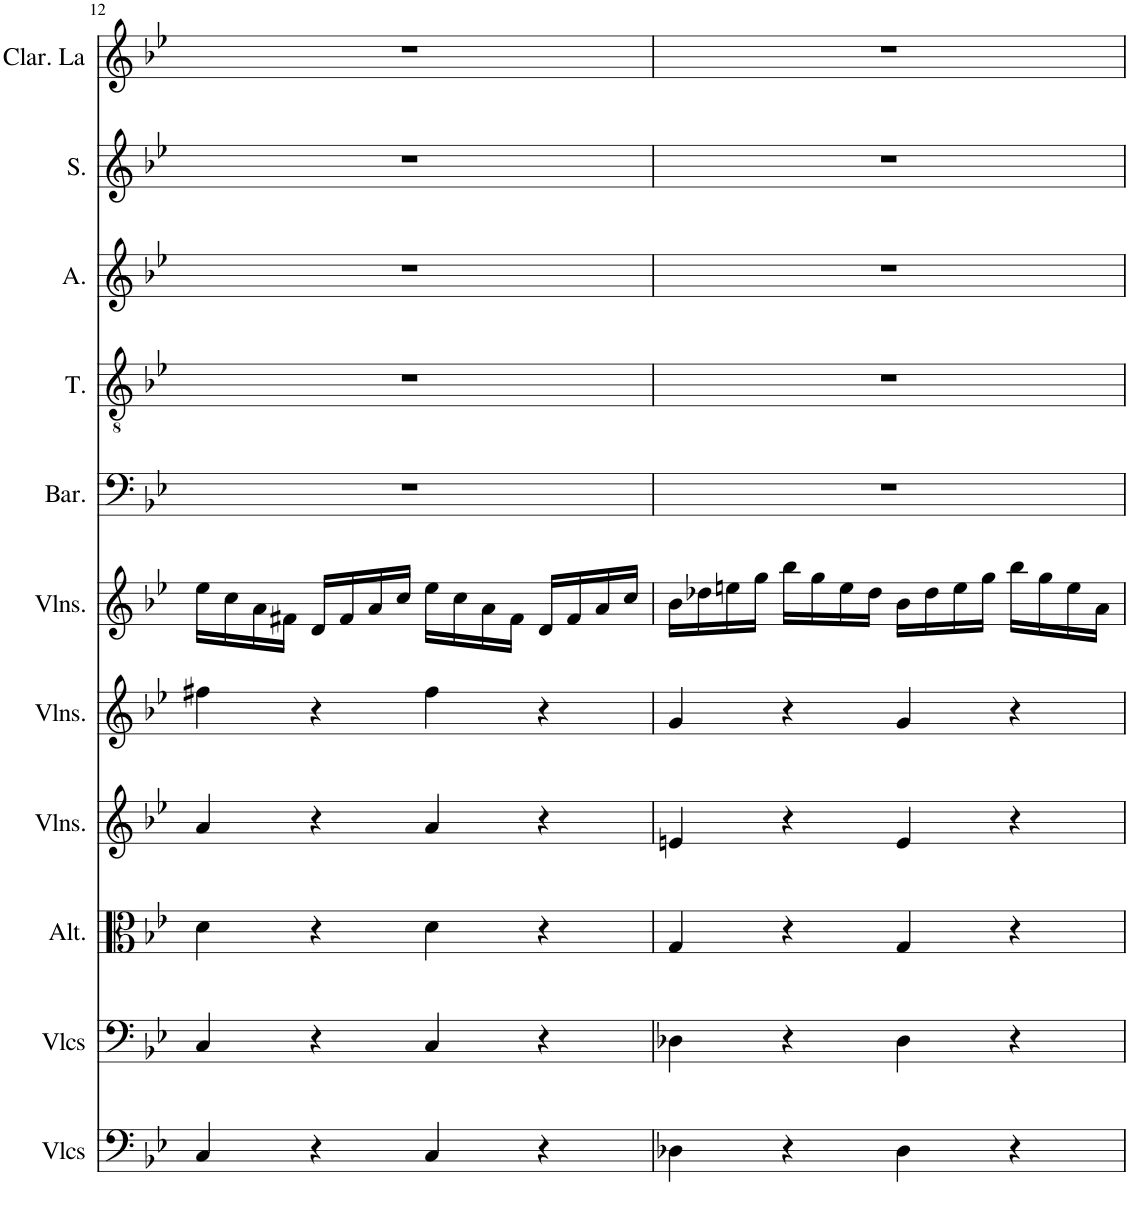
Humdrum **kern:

**kern	**kern	**kern	**kern	**kern	**kern	**kern	**kern	**kern	**kern	**kern
*part11	*part10	*part9	*part8	*part7	*part6	*part5	*part4	*part3	*part2	*part1
*staff11	*staff10	*staff9	*staff8	*staff7	*staff6	*staff5	*staff4	*staff3	*staff2	*staff1
*I"Violoncelles, Continuo	*I"Violoncelles, Violoncello	*I"Altos, Viola II	*I"Violons, Viola I	*I"Violons, Violin II	*I"Violons, Violin I	*I"Baryton, Bass	*I"Ténor, Tenor	*I"Alto, Alto	*I"Soprano, Soprano II	*I"Clarinette en La, Soprano I
*I'Vlcs	*I'Vlcs	*I'Alt.	*I'Vlns.	*I'Vlns.	*I'Vlns.	*I'Bar.	*I'T.	*I'A.	*I'S.	*I'Clar. La
!!LO:PB:g=z
*clefF4	*clefF4	*clefC3	*clefG2	*clefG2	*clefG2	*clefF4	*clefGv2	*clefG2	*clefG2	*clefG2
*	*	*	*	*	*	*	*	*	*	*Trd2c3
*k[b-e-]	*k[b-e-]	*k[b-e-]	*k[b-e-]	*k[b-e-]	*k[b-e-]	*k[b-e-]	*k[b-e-]	*k[b-e-]	*k[b-e-]	*k[b-e-]
*M4/4	*M4/4	*M4/4	*M4/4	*M4/4	*M4/4	*M4/4	*M4/4	*M4/4	*M4/4	*M4/4
=12	=12	=12	=12	=12	=12	=12	=12	=12	=12	=12
4C/	4C/	4d\	4a/	4ff#X\	16ee-\LL	1r	1r	1r	1r	1r
.	.	.	.	.	16cc\	.	.	.	.	.
.	.	.	.	.	16a\	.	.	.	.	.
.	.	.	.	.	16f#X\JJ	.	.	.	.	.
4r	4r	4r	4r	4r	16d/LL	.	.	.	.	.
.	.	.	.	.	16f#/	.	.	.	.	.
.	.	.	.	.	16a/	.	.	.	.	.
.	.	.	.	.	16cc/JJ	.	.	.	.	.
4C/	4C/	4d\	4a/	4ff#\	16ee-\LL	.	.	.	.	.
.	.	.	.	.	16cc\	.	.	.	.	.
.	.	.	.	.	16a\	.	.	.	.	.
.	.	.	.	.	16f#\JJ	.	.	.	.	.
4r	4r	4r	4r	4r	16d/LL	.	.	.	.	.
.	.	.	.	.	16f#/	.	.	.	.	.
.	.	.	.	.	16a/	.	.	.	.	.
.	.	.	.	.	16cc/JJ	.	.	.	.	.
=13	=13	=13	=13	=13	=13	=13	=13	=13	=13	=13
4D-X\	4D-X\	4G/	4en/	4g/	16b-\LL	1r	1r	1r	1r	1r
.	.	.	.	.	16dd-X\	.	.	.	.	.
.	.	.	.	.	16een\	.	.	.	.	.
.	.	.	.	.	16gg\JJ	.	.	.	.	.
4r	4r	4r	4r	4r	16bb-\LL	.	.	.	.	.
.	.	.	.	.	16gg\	.	.	.	.	.
.	.	.	.	.	16ee\	.	.	.	.	.
.	.	.	.	.	16dd-\JJ	.	.	.	.	.
4D-\	4D-\	4G/	4e/	4g/	16b-\LL	.	.	.	.	.
.	.	.	.	.	16dd-\	.	.	.	.	.
.	.	.	.	.	16ee\	.	.	.	.	.
.	.	.	.	.	16gg\JJ	.	.	.	.	.
4r	4r	4r	4r	4r	16bb-\LL	.	.	.	.	.
.	.	.	.	.	16gg\	.	.	.	.	.
.	.	.	.	.	16ee\	.	.	.	.	.
.	.	.	.	.	16a\JJ	.	.	.	.	.
=	=	=	=	=	=	=	=	=	=	=
*-	*-	*-	*-	*-	*-	*-	*-	*-	*-	*-
